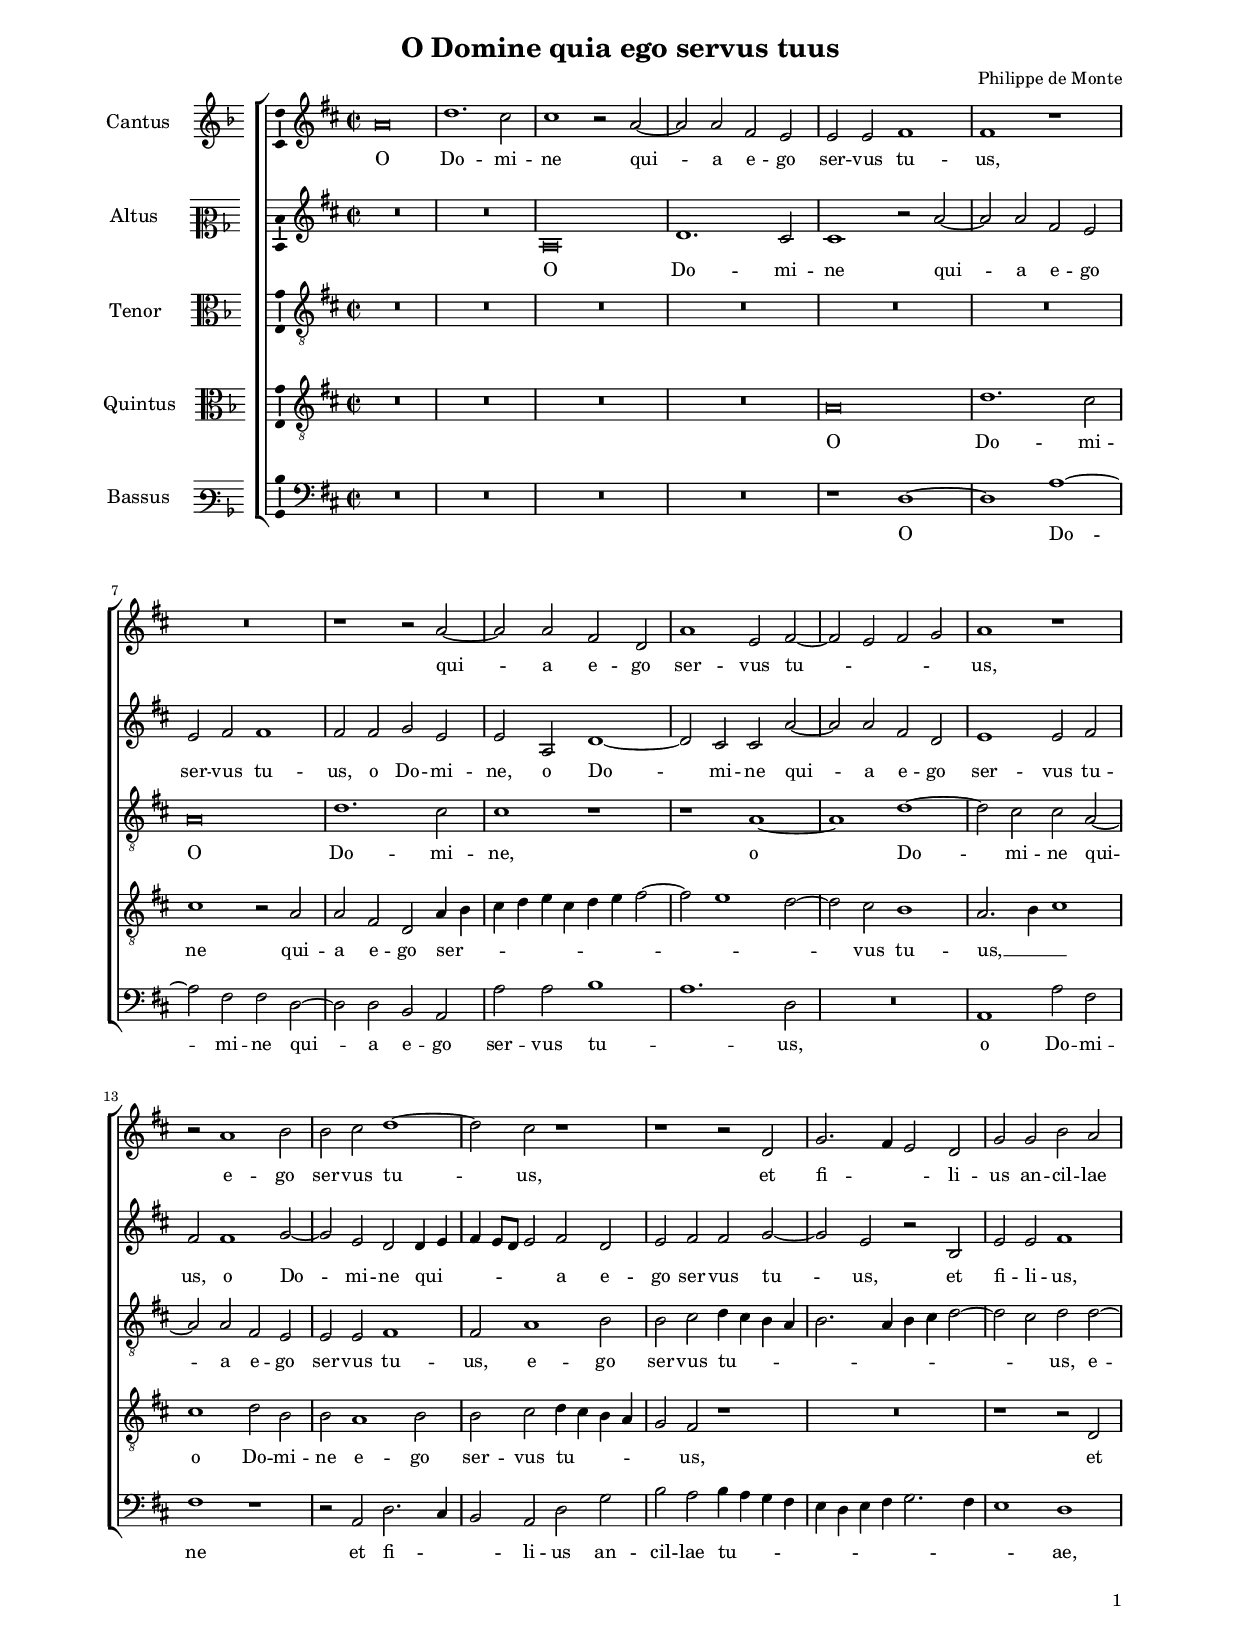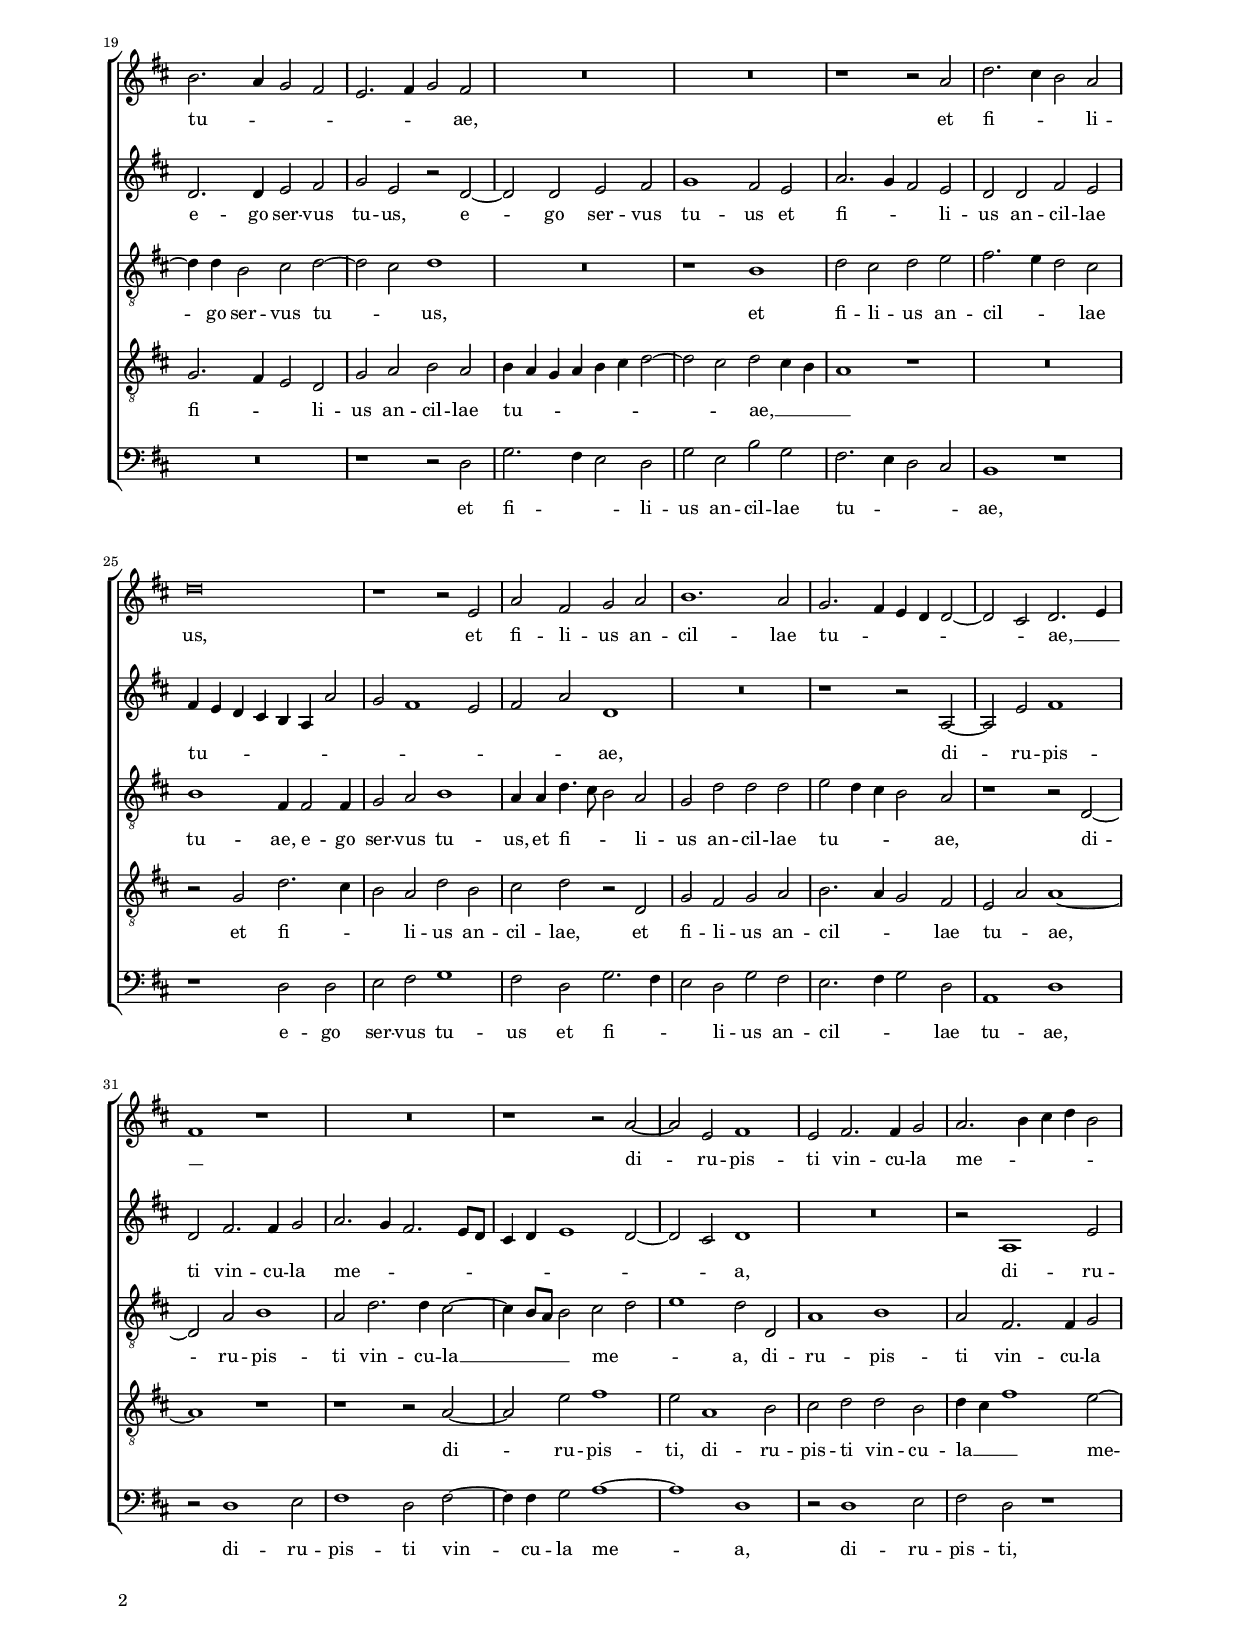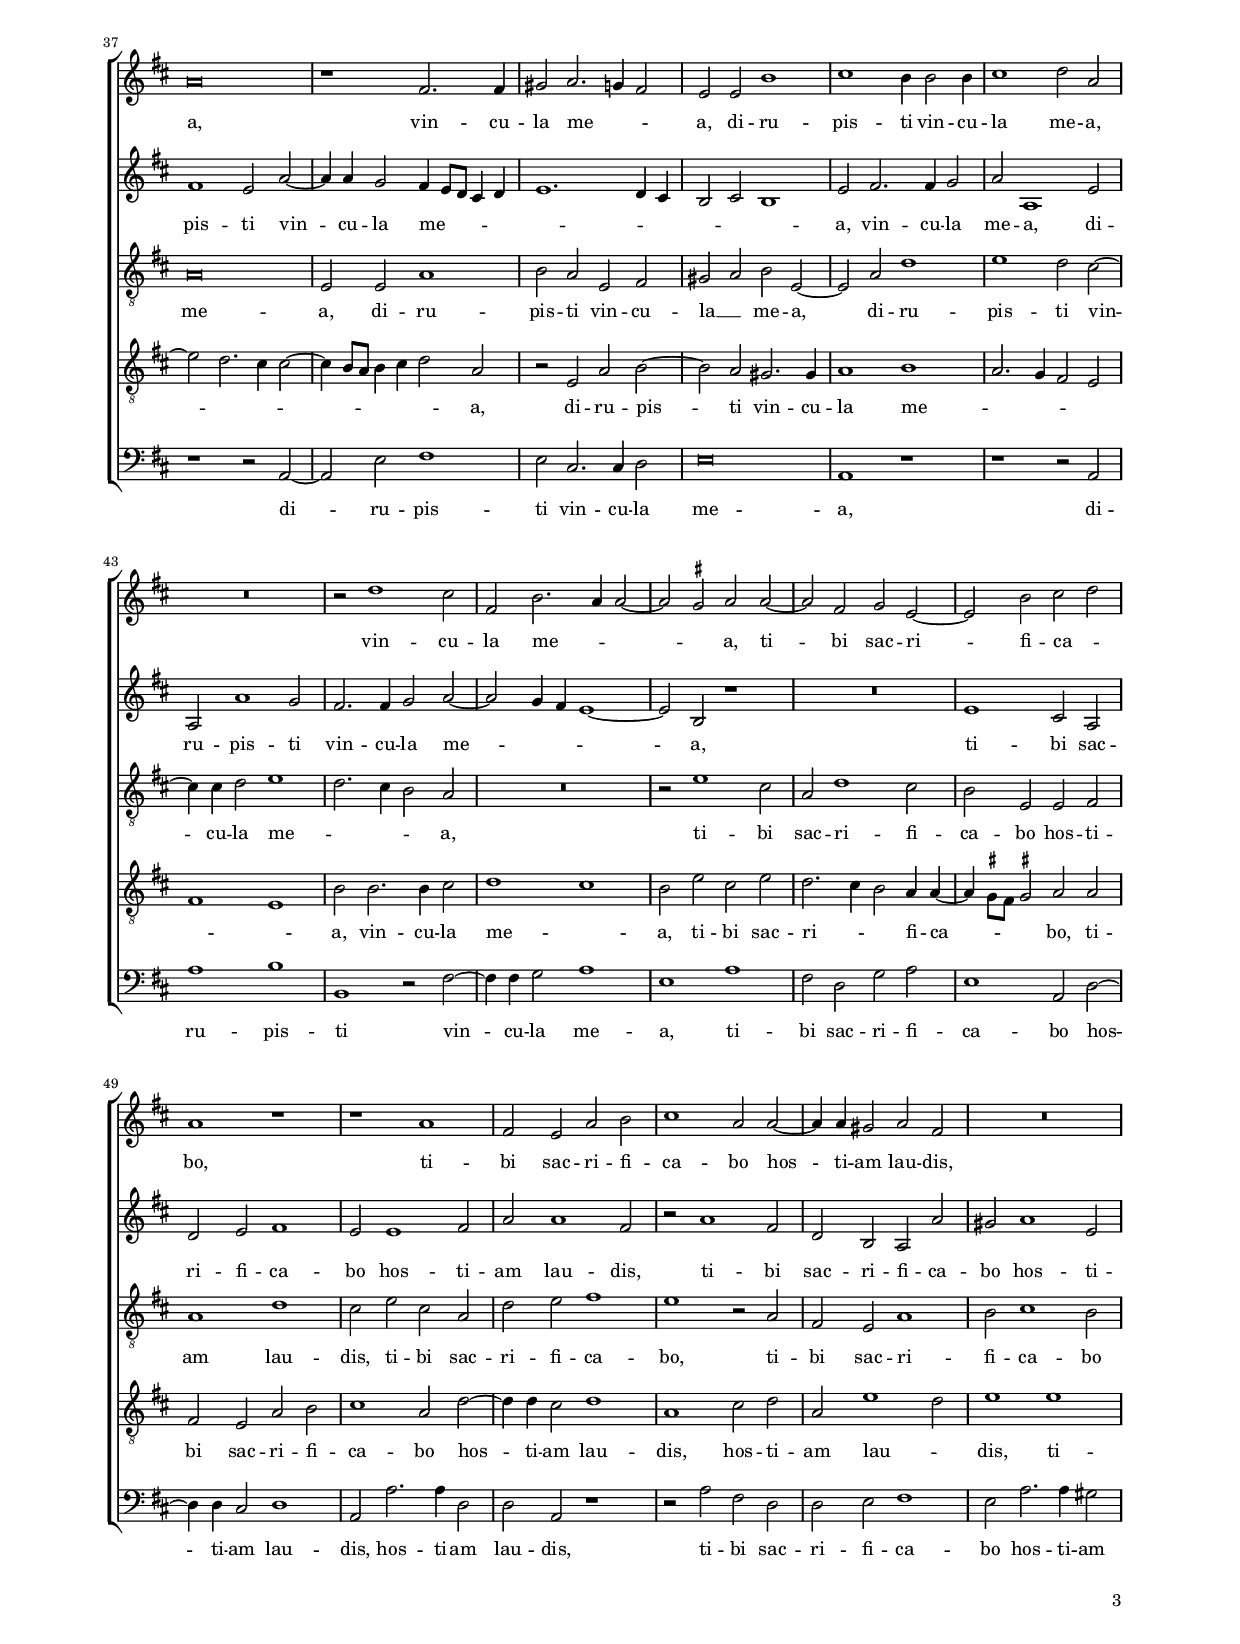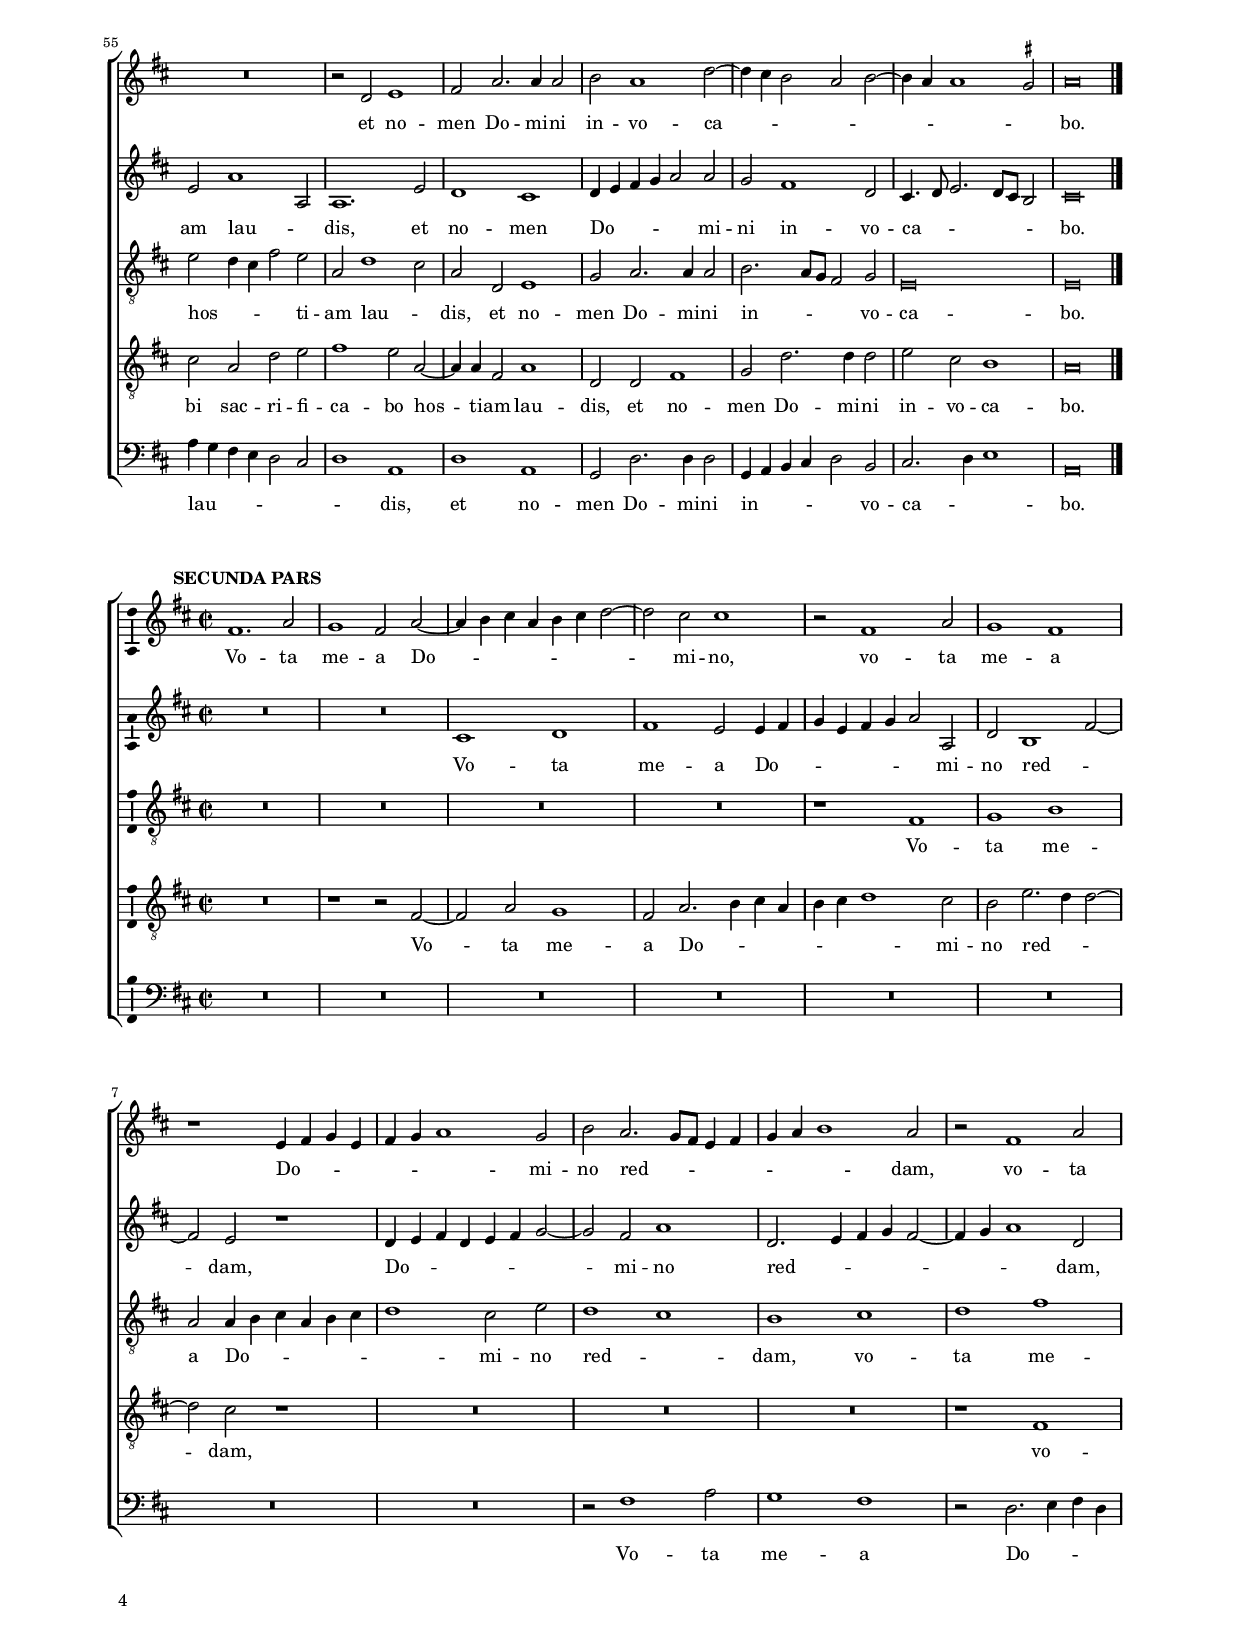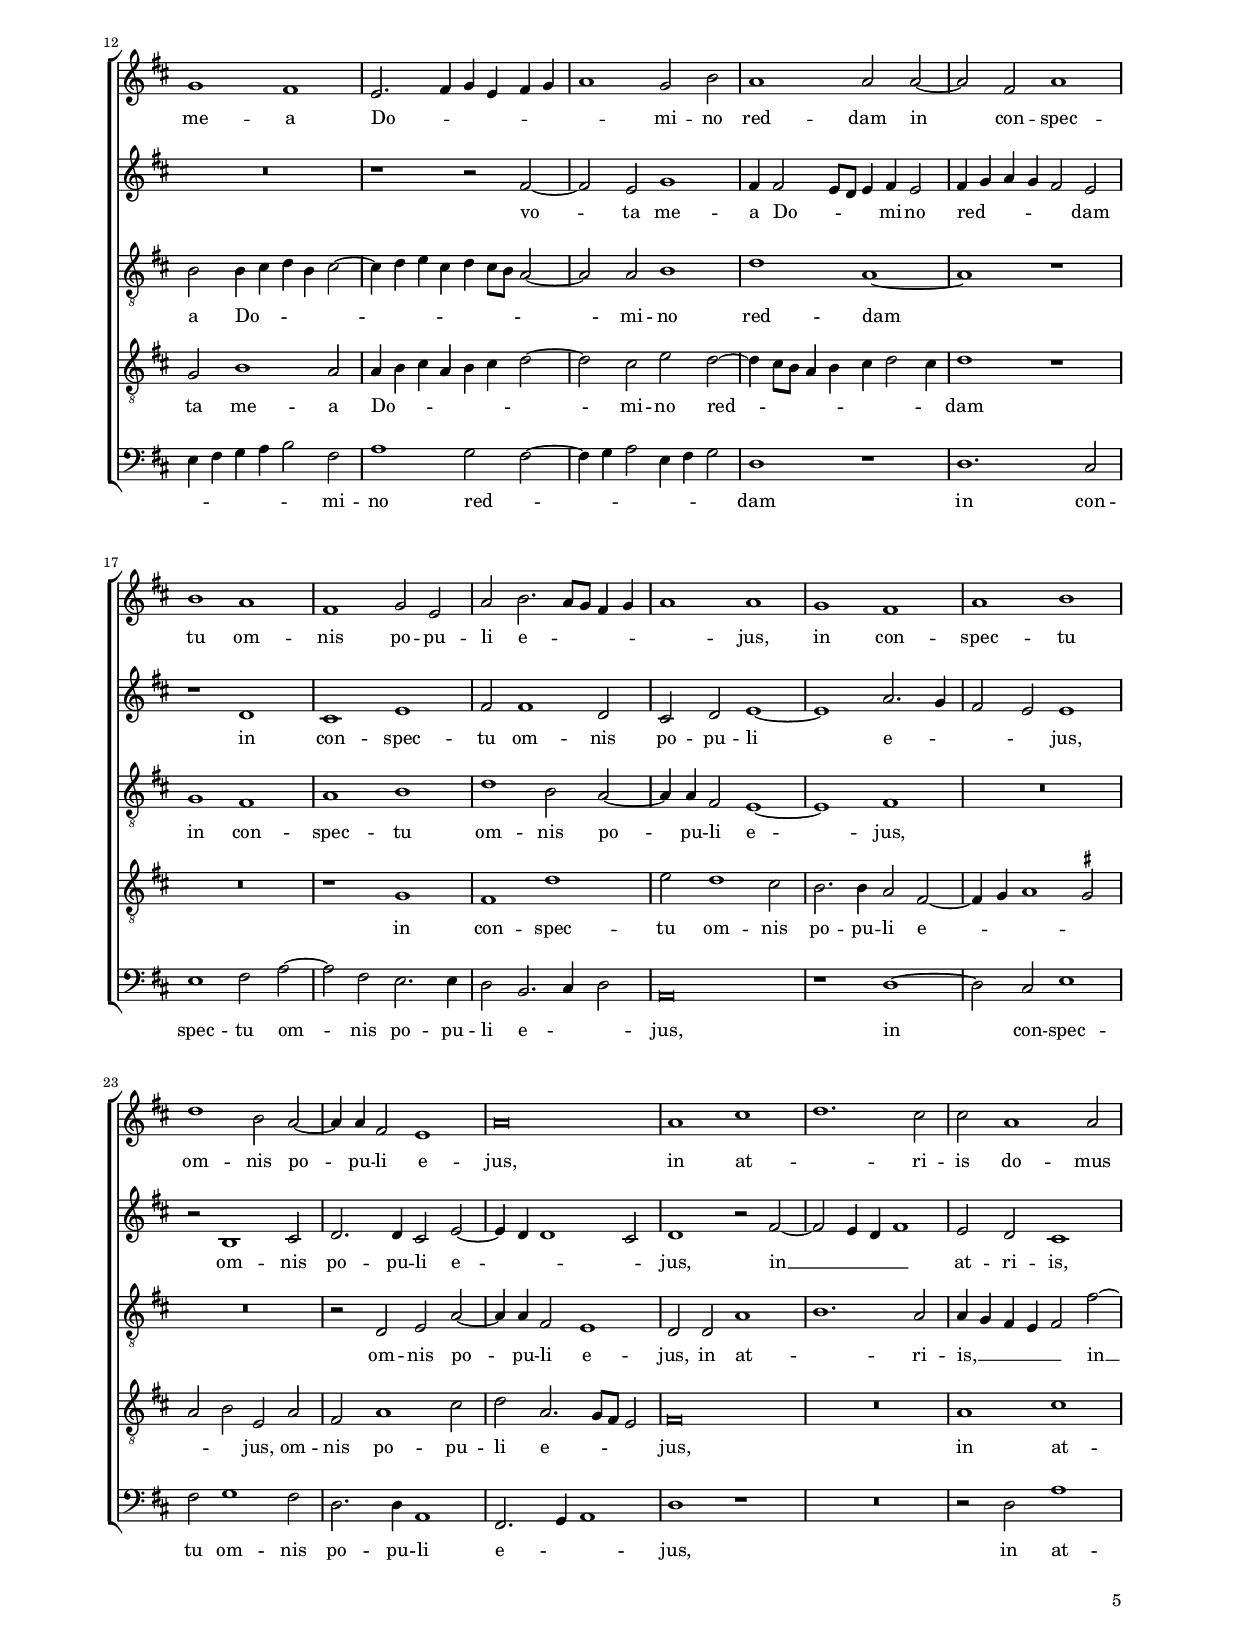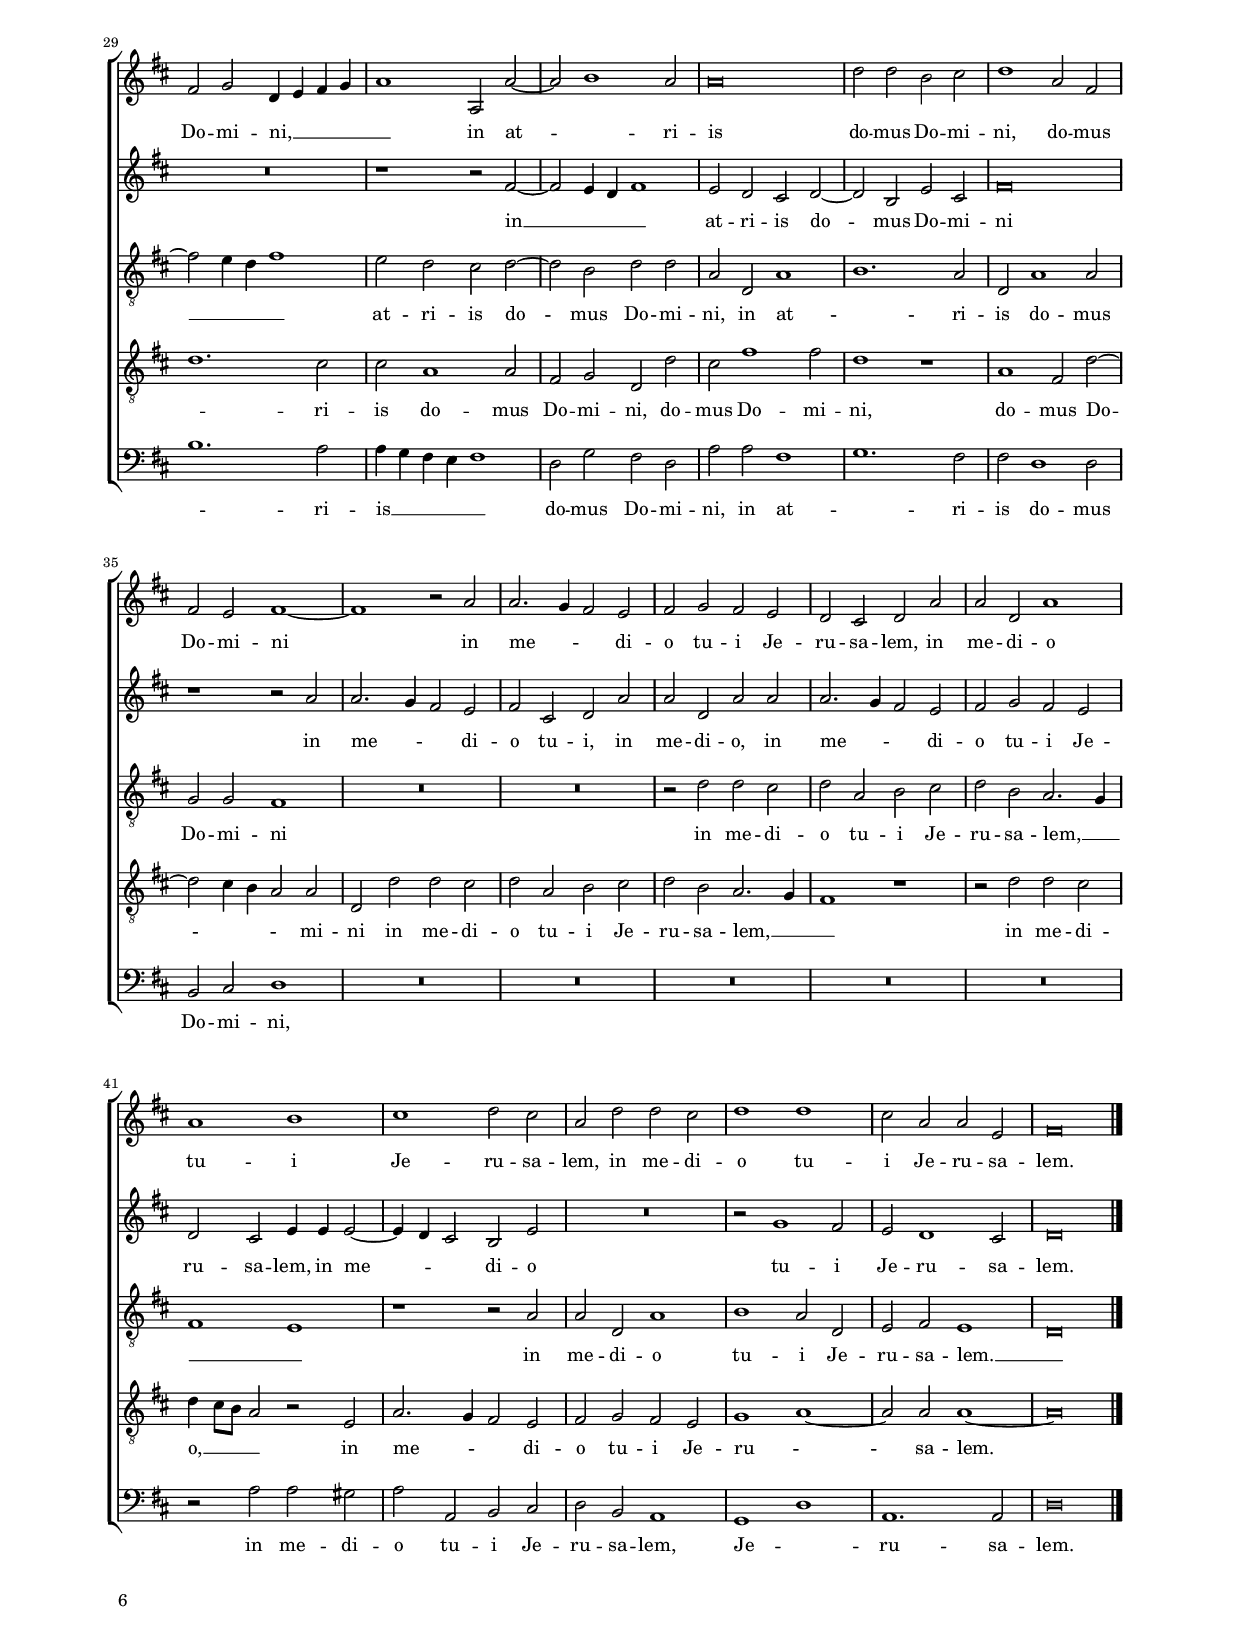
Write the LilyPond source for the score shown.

\header
{
  title="O Domine quia ego servus tuus"
  composer="Philippe de Monte"
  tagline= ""
}

\version "2.22.1"
\language deutsch
#(set-global-staff-size 15)
% #(set-default-paper-size "letter")
#(ly:set-option 'point-and-click #f)

	
	ficta = { \once \set suggestAccidentals = ##t }
	
	forget = #(define-music-function (music) (ly:music?) #{
		\accidentalStyle forget
		$music
		\accidentalStyle default
		#})
	

\paper
	{
	top-margin = 1.8 \cm
	bottom-margin = 1.2 \cm
	left-margin = 2 \cm
	right-margin = 2 \cm
	ragged-bottom = ##f
	ragged-last-bottom = ##f
	print-page-number = ##f
	score-system-spacing = #'((basic-distance . 16) (minimum-distance . 14) (padding . 5) (strechability . 150))
	system-system-spacing = #'((basic-distance . 16) (minimum-distance . 14) (padding . 5) (strechability . 150))
        oddFooterMarkup=\markup   \fill-line { "" \fromproperty #'page:page-number-string }
        evenFooterMarkup=\markup  \fill-line { \fromproperty #'page:page-number-string "" }
        last-bottom-spacing = #'((basic-distance . 12) (minimum-distance . 7) (padding . 4))
%	systems-per-page = 3
%	page-count = 6
%	min-systems-per-page = 3
	}

global = {
	\key f \major
	\time 2/2 \set Score.measureLength = #(ly:make-moment 2/1)
        \set Score.tempoHideNote = ##t
        \tempo 2 = 90
        \skip 1*2*61 \bar "|."
	}
	

incipitcantus = \markup { \score {
	{
	\set Staff.instrumentName = \markup { \fontsize #1 "Cantus" }
	\key f \major
	\clef violin
	s4 \bar ""
	}
	\layout  {
	raggedright = ##t
	indent = 1.8 \cm
	line-width = 2.5 \cm
	\context { \Staff \remove Time_signature_engraver }
	\override Staff.Clef.Y-extent = #'(0 . 0)
	}} \hspace #1 }
      
      
incipitaltus = \markup { \score {
	{
	\set Staff.instrumentName = \markup { \fontsize #1 "Altus" }
	\key f \major
	\clef mezzosoprano
	s4 \bar ""
	}
	\layout  {
	raggedright = ##t
	indent = 1.8 \cm
	line-width = 2.5 \cm
	\context { \Staff \remove Time_signature_engraver }
	\override Staff.Clef.Y-extent = #'(0 . 0)
	}} \hspace #1 }


incipittenor = \markup { \score {
	{
	\set Staff.instrumentName = \markup { \fontsize #1 "Tenor" }
	\key f \major
	\clef alto
	s4 \bar ""
	}
	\layout  {
	raggedright = ##t
	indent = 1.8 \cm
	line-width = 2.5 \cm
	\context { \Staff \remove Time_signature_engraver }
	\override Staff.Clef.Y-extent = #'(0 . 0)
	}} \hspace #1 }
      
      
incipitquintus = \markup { \score {
	{
	\set Staff.instrumentName = \markup { \fontsize #1 "Quintus" }
	\key f \major
	\clef alto
	s4 \bar ""
	}
	\layout  {
	raggedright = ##t
	indent = 1.8 \cm
	line-width = 2.5 \cm
	\context { \Staff \remove Time_signature_engraver }
	\override Staff.Clef.Y-extent = #'(0 . 0)
	}} \hspace #1 }
      
      
incipitbassus = \markup { \score {
	{
	\set Staff.instrumentName = \markup { \fontsize #1 "Bassus" }
	\key f \major
	\clef varbaritone
	s4 \bar ""
	}
	\layout  {
	raggedright = ##t
	indent = 1.8 \cm
	line-width = 2.5 \cm
	\context { \Staff \remove Time_signature_engraver }
	\override Staff.Clef.Y-extent = #'(0 . 0)
	}} \hspace #1 }


cantus =  \relative c''
	{
	c\breve
	f1. e2
	e1 r2 c~
	c2 c a g
%5
	g2 g a1 |
	a1 r
	R\breve
	r1 r2 c~
	c2 c a f
%10
	c'1 g2 a~ |
	a2 g a b
	c1 r
	r2 c1 d2
	d2 e f1~
%15
	f2 e r1 |
	r1 r2 f,
	b2. a4 g2 f
	b2 b d c
	d2. c4 b2 a
%20
	g2. a4 b2 a |
	R\breve
	R\breve
	r1 r2 c
	f2. e4 d2 c
%25
	f\breve |
	r1 r2 g,
	c2 a b c
	d1. c2
	b2. a4 g f f2~
%30
	f2 e f2. g4 |
	a1 r
	R\breve
	r1 r2 c~
	c2 g a1
%35
	g2 a2. a4 b2 |
	c2. d4 e f d2
	c\breve
    r1 a2. a4	
	h2 c2. b4 a2
%40
	g2 g d'1 |
	e1 d4 d2 d4
	e1 f2 c
	R\breve
	r2 f1 e2
%45
	a,2 d2. c4 c2~ |
	c2 \ficta h c c~
	c2 a b g~
	g2 d' e f
	c1 r
%50
	r1 c |
	a2 g c d
	e1 c2 c~
	c4 c h2 c a
	R\breve
%55
	R\breve |
	r2 f g1
	a2 c2. c4 c2
	d2 c1 f2~
	f4 e d2 c d~
%60
	d4 c c1 \ficta h2 |
	c\breve |
	}


altus =  \relative c'
    {
	R\breve
	R\breve
	c\breve
	f1. e2
%5
	e1 r2 c'~ |
	c2 c a g
	g2 a a1
	a2 a b g
	g2 c, f1~
%10
	f2 e e c'~ |
	c2 c a f
	g1 g2 a
	a2 a1 b2~
	b2 g f f4 g
%15
	a4 g8 f g2 a f |
	g2 a a b~
	b2 g r d
	g2 g a1
	f2. f4 g2 a
%20
	b2 g r f~ |
	f2 f g a
	b1 a2 g
	c2. b4 a2 g
	f2 f a g
%25
	a4 g f e d c c'2 |
	b2 a1 g2 |
	a2 c f,1
	R\breve
	r1 r2 c~
%30
	c2 g' a1 |
	f2 a2. a4 b2
	c2. b4 a2. g8 f
	e4 f g1 f2~
	f2 e f1
%35
	R\breve |
	r2 c1 g'2
	a1 g2 c~
	c4 c b2 a4 g8 f  e4 f
	g1. f4 e
%40
	d2 e d1 |
	g2 a2. a4 b2
	c2 c,1 g'2
	c,2 c'1 b2
	a2. a4 b2 c~
%45
	c2 b4 a g1~ |
	g2 d r1
	R\breve
	g1 e2 c
	f2 g a1
%50
	g2 g1 a2 |
	c2 c1 a2
	r2 c1 a2
	f2 d c c'
	h2 c1 g2
%55
	g2 c1 c,2 |
	c1. g'2
	f1 e
	f4 g a b c2 c
	b2 a1 f2
%60
	e4. f8 g2. f8 e d2 |
	e\breve |
	}


tenor =  \relative c'
	{
	R\breve
	R\breve
	R\breve
	R\breve
%5
	R\breve |
	R\breve
	c\breve
	f1. e2
	e1 r
%10
	r1 c~ |
	c1 f~
	f2 e e c~
	c2 c a g
	g2 g a1
%15
	a2 c1 d2 |
	d2 e f4 e d c
	d2. c4 d e f2~
	f2 e f f~
	f4 f d2 e f~
%20
	f2 e f1 |
	R\breve
	r1 d
	f2 e f g
	a2. g4 f2 e
%25
	d1 a4 a2 a4 |
	b2 c d1
	c4 c f4. e8 d2 c
	b2 f' f f
	g2 f4 e d2 c
%30
	r1 r2 f,~ |
	f2 c' d1
	c2 f2. f4 e2~
	e4 d8 c d2 e f
	g1 f2 f,
%35
	c'1 d |
	c2 a2. a4 b2
	c\breve
	g2 g c1
	d2 c g a
%40
	h2 c d g,~ |
	g2 c f1
	g1 f2 e~
	e4 e f2 g1
	f2. e4 d2 c
%45
	R\breve |
	r2 g'1 e2
	c2 f1 e2
	d2 g, g a
	c1 f
%50
	e2 g e c |
	f2 g a1
	g1 r2 c,
	a2 g c1
	d2 e1 d2
%55
	g2 f4 e a2 g |
	c,2 f1 e2
	c2 f, g1
	b2 c2. c4 c2
	d2. c8 b a2 b
%60
	g\breve |
	g\breve |
	}


quintus  =  \relative c'
	{
	R\breve
	R\breve
	R\breve
	R\breve
%5
	c\breve |
	f1. e2
	e1 r2 c
	c2 a f c'4 d
	e4 f g e f g a2~
%10
	a2 g1 f2~ |
	f2 e d1
	c2. d4 e1
	e1 f2 d
	d2 c1 d2
%15
	d2 e f4 e d c |
	b2 a r1
	R\breve
	r1 r2 f
	b2. a4 g2 f
%20
	b2 c d c |
	d4 c b c d e f2~
	f2 e f e4 d
	c1 r
	R\breve
%25
	r2 b f'2. e4 |
	d2 c f d
	e2 f r f,
	b2 a b c
	d2. c4 b2 a
%30
	g2 c c1~ |
	c1 r
	r1 r2 c~
	c2 g' a1
	g2 c,1 d2
%35
	e2 f f d |
	f4 e a1 g2~
	g2 f2. e4 e2~
	e4 d8 c d4 e f2 c
	r2 g c d~
%40
	d2 c h2. h4 |
	c1 d
	c2. b4 a2 g
	a1 g
	d'2 d2. d4 e2
%45
	f1 e |
	d2 g e g
	f2. e4 d2 c4 c~
	c4 \stemDown \ficta h8 a \stemNeutral \ficta h!2 c c
	a2 g c d
%50
	e1 c2 f~ |
	f4 f e2 f1
	c1 e2 f
	c2 g'1 f2
	g1 g
%55
	e2 c f g |
	a1 g2 c,~
	c4 c a2 c1
	f,2 f a1
	b2 f'2. f4 f2
%60
	g2 e d1 |
	c\breve |
	}


bassus  =  \relative c
	{
	R\breve
	R\breve
	R\breve
	R\breve
%5
	r1 f~ |
	f1 c'~
	c2 a a f~
	f2 f d c
	c'2 c d1
%10
	c1. f,2 |
	R\breve
	c1 c'2 a
	a1 r
	r2 c, f2. e4
%15
	d2 c f b |
	d2 c d4 c b a
	g4 f g a b2. a4
	g1 f
	R\breve
%20
	r1 r2 f |
	b2. a4 g2 f
	b2 g d' b
	a2. g4 f2 e
	d1 r
%25
	r1 f2 f |
	g2 a b1
	a2 f b2. a4
	g2 f b a
	g2. a4 b2 f
%30
	c1 f |
	r2 f1 g2
	a1 f2 a~
	a4 a b2 c1~
	c1 f,
%35
	r2 f1 g2 |
	a2 f r1
	r1 r2 c~
	c2 g' a1
	g2 e2. e4 f2
%40
	g\breve |
	c,1 r
	r1 r2 c
	c'1 d
	d,1 r2 a'~
%45
	a4 a b2 c1 |
	g1 c
	a2 f b c
	g1 c,2 f~
	f4 f e2 f1
%50
	c2 c'2. c4 f,2 |
	f2 c r1
	r2 c' a f
	f2 g a1
	g2 c2. c4 h2
%55
	c4 b a g f2 e |
	f1 c
	f1 c
	b2 f'2. f4 f2
	b,4 c d e f2 d
%60
	e2. f4 g1 |
	c,\breve |
	}


lyricscantus = \lyricmode {
	O Do -- mi -- ne
    qui -- a e -- go ser -- vus tu -- us,
    qui -- a e -- go ser -- vus tu -- _ _ _ us,
    e -- go ser -- vus tu -- us,
    et fi -- _ _ li -- us an -- cil -- lae tu -- _ _ _ _ _ _ ae,
    et fi -- _ _ li -- us,
    et fi -- li -- us an -- cil -- lae tu -- _ _ _ _ _ ae, __ _ _
    di -- ru -- pis -- ti vin -- cu -- la me -- _ _ _ _ a,
    vin -- cu -- la me -- _ _ a,
    di -- ru -- pis -- ti vin -- cu -- la me -- a,
    vin -- cu -- la me -- _ _ _ a,
    ti -- bi sac -- ri -- fi -- ca -- _ bo,
    ti -- bi sac -- ri -- fi -- ca -- bo
    hos -- ti -- am lau -- dis,
    et no -- men Do -- mi -- ni in -- vo -- ca -- _ _ _ _ _ _ _ bo.
	}


lyricsaltus = \lyricmode {
	O Do -- mi -- ne
    qui -- a e -- go ser -- vus tu -- us,
    o Do -- mi -- ne,
    o Do -- mi -- ne
    qui -- a e -- go ser -- vus tu -- us,
    o Do -- mi -- ne
    qui -- _ _ _ _ _ a e -- go ser -- vus tu -- us,
    et fi -- li -- us,
    e -- go ser -- vus tu -- us,
    e -- go ser -- vus tu -- us
    et fi -- _ _ li -- us an -- cil -- lae tu -- _ _ _ _ _ _ _ _ _ _ _ ae,
    di -- ru -- pis -- ti vin -- cu -- la me -- _ _ _ _ _ _ _ _ _ a,
    di -- ru -- pis -- ti vin -- cu -- la me -- _ _ _ _ _ _ _ _ _ _ a,
    vin -- cu -- la me -- a,
    di -- ru -- pis -- ti vin -- cu -- la me -- _ _ _ a,
    ti -- bi sac -- ri -- fi -- ca -- bo hos -- ti -- am lau -- dis,
    ti -- bi sac -- ri -- fi -- ca -- bo hos -- ti -- am lau -- _ dis,
    et no -- men Do -- _ _ _ _ mi -- ni in -- vo -- ca -- _ _ _ _ _ bo.
	}


lyricstenor = \lyricmode {
	O Do -- mi -- ne,
    o Do -- mi -- ne
    qui -- a e -- go ser -- vus tu -- us,
    e -- go ser -- vus tu -- _ _ _ _ _ _ _ _ _ us,
    e -- go ser -- vus tu -- _ us,
    et fi -- li -- us an -- cil -- _ _ lae tu -- ae,
    e -- go ser -- vus tu -- us,
    et fi -- _ _ li -- us an -- cil -- lae tu -- _ _ _ ae,
    di -- ru -- pis -- ti vin -- cu -- la __ _ _ _ me -- _ _ a,
    di -- ru -- pis -- ti vin -- cu -- la me -- a,
    di -- ru -- pis -- ti vin -- cu -- la __ _ me -- a,
    di -- ru -- pis -- ti vin -- cu -- la me -- _ _ _ a,
    ti -- bi sac -- ri -- fi -- ca -- bo hos -- ti -- am lau -- dis,
    ti -- bi sac -- ri -- fi -- ca -- bo,
    ti -- bi sac -- ri -- fi -- ca -- bo
    hos -- _ _ _ ti -- am lau -- _ dis,
    et no -- men Do -- mi -- ni in -- _ _ _ vo -- ca -- bo.
	}


lyricsquintus = \lyricmode {
	O Do -- mi -- ne
    qui -- a e -- go ser -- _ _ _ _ _ _ _ _ _ _ vus tu -- us, __ _ _ 
    o Do -- mi -- ne
    e -- go ser -- vus tu -- _ _ _ _ us,
    et fi -- _ _ li -- us an -- cil -- lae tu -- _ _ _ _ _ _ _ ae, __ _ _ _
    et fi -- _ _ li -- us an -- cil -- lae,
    et fi -- li -- us an -- cil -- _ _ lae tu -- _ ae,
    di -- ru -- pis -- ti,
    di -- ru -- pis -- ti vin -- cu -- la __ _ _ me -- _ _ _ _ _ _ _ _ a,
    di -- ru -- pis -- ti vin -- cu -- la me -- _ _ _ _ _ _ a,
    vin -- cu -- la me -- _ a,
    ti -- bi sac -- ri -- _ _ fi -- ca -- _ _ _ bo,
    ti -- bi sac -- ri -- fi -- ca -- bo hos -- ti -- am lau -- dis,
    hos -- ti -- am lau -- _ dis,
    ti -- bi sac -- ri -- fi -- ca -- bo hos -- ti -- am lau -- dis,
    et no -- men Do -- mi -- ni in -- vo -- ca -- bo.
	}


lyricsbassus = \lyricmode {
	O Do -- mi -- ne
    qui -- a e -- go ser -- vus tu -- _ us,
    o Do -- mi -- ne
    et fi -- _ _ li -- us an -- cil -- lae tu -- _ _ _ _ _ _ _ _ _ _ ae,
    et fi -- _ _ li -- us an -- cil -- lae tu -- _ _ _ ae,
    e -- go ser -- vus tu -- us
    et fi -- _ _ li -- us an -- cil -- _ _ lae tu -- ae,
    di -- ru -- pis -- ti vin -- cu -- la me -- a,
    di -- ru -- pis -- ti,
    di -- ru -- pis -- ti vin -- cu -- la me -- a,
    di -- ru -- pis -- ti vin -- cu -- la me -- a,
    ti -- bi sac -- ri -- fi -- ca -- bo hos -- ti -- am lau -- dis,
    hos -- ti -- am lau -- dis,
    ti -- bi sac -- ri -- fi -- ca -- bo hos -- ti -- am lau -- _ _ _ _ _ _ dis,
    et no -- men Do -- mi -- ni in -- _ _ _ _ vo -- ca -- _ _ bo.
	}


\score
{  
	\transpose f d {
	\new ChoirStaff \with { \override StaffGrouper.staff-staff-spacing.basic-distance = #12 }
	<<

	\new Staff << \global
	\new Voice="v1" {
		\set Staff.instrumentName=\incipitcantus
		\set Staff.midiInstrument = "reed organ"
		\clef violin
		\cantus }
	\new Lyrics \lyricsto "v1" {\lyricscantus }
	>>


	\new Staff << \global
	\new Voice="v2" {
		\set Staff.instrumentName=\incipitaltus
		\set Staff.midiInstrument = "reed organ"
                \clef violin % "G_8"
		\altus}
	\new Lyrics \lyricsto "v2" {\lyricsaltus }
	>>


	\new Staff << \global
	\new Voice="v3" {
		\set Staff.instrumentName=\incipittenor
		\set Staff.midiInstrument = "reed organ"
		\clef "G_8"
		\tenor }
	\new Lyrics \lyricsto "v3" {\lyricstenor }
	>>


	\new Staff << \global
	\new Voice="v5" {
		\set Staff.instrumentName=\incipitquintus
		\set Staff.midiInstrument = "reed organ"
		\clef "G_8"
		\quintus}
	\new Lyrics \lyricsto "v5" {\lyricsquintus }
	>>


	\new Staff << \global
	\new Voice="v4" {
		\set Staff.instrumentName=\incipitbassus
		\set Staff.midiInstrument = "reed organ"
		\clef bass
		\bassus }
	\new Lyrics \lyricsto "v4" {\lyricsbassus}
	>>

	>>
	} % transpose

	\layout
	{
	indent = 2.5 \cm
	\context { \Staff \override TimeSignature.break-visibility = #end-of-line-invisible }
	\context { \Lyrics \override VerticalAxisGroup.nonstaff-relatedstaff-spacing.padding = #1.4 }
%	\context { \Lyrics \override LyricText.font-size = #1 }
	\context { \Staff \consists "Ambitus_engraver" }
	\context { \Score \override BarNumber.padding = #2 }
	\context { \Voice \override NoteHead.style = #'baroque }
	}


\midi
	{
	}

}

%%%%%%%%%%%%%%%%%%%%  SECUNDA PARS %%%%%%%%%%%%%%%%%%%%


global = {
	\key f \major
	\time 2/2 \set Score.measureLength = #(ly:make-moment 2/1)
        \set Score.tempoHideNote = ##t
        \tempo 2 = 90
        \skip 1*2*46 \bar "|."
	}


cantus =  \relative c''
	{
    a1. c2
    b1 a2 c~
	c4 d e c d e f2~
	f2 e e1
%5
	r2 a,1 c2 |
	b1 a
	r1 g4 a b g
	a4 b c1 b2
	d2 c2. b8 a g4 a
%10
	b4 c d1 c2 |
	r2 a1 c2
	b1 a
	g2. a4 b g a b
	c1 b2 d
%15
	c1 c2 c~ |
	c2 a c1
	d1 c
	a1 b2 g
	c2 d2. c8 b a4 b
%20
	c1 c |
	b1 a
	c1 d
	f1 d2 c~
	c4 c a2 g1
%25
	c\breve |
	c1 e
	f1. e2
	e2 c1 c2
	a2 b f4 g a b
%30
	c1 c,2 c'~ |
	c2 d1 c2
	c\breve
	f2 f d e
	f1 c2 a
%35
	a2 g a1~ |
	a1 r2 c
	c2. b4 a2 g
	a2 b a g
	f2 e f c'
%40
	c2 f, c'1 |
	c1 d
	e1 f2 e
	c2 f f e
	f1 f
%45
	e2 c c g |
	a\breve |
	}


altus =  \relative c'
    {
	R\breve
	R\breve
	e1 f
	a1 g2 g4 a
%5
	b4 g a b c2 c, |
	f2 d1 a'2~
	a2 g r1
	f4 g a f g a b2~
	b2 a c1
%10
	f,2. g4 a b a2~ |
	a4 b c1 f,2
	R\breve
	r1 r2 a~
	a2 g b1
%15
	a4 a2 g8 f g4 a g2 |
	a4 b c b a2 g
	r1 f
	e1 g
	a2 a1 f2
%20
	e2 f g1~ |
	g1 c2. b4
	a2 g g1
	r2 d1 e2
	f2. f4 e2 g~
%25
	g4 f f1 e2 |
	f1 r2 a~
	a2 g4 f a1
	g2 f e1
	R\breve
%30
	r1 r2 a~ |
	a2 g4 f a1
	g2 f e f~
	f2 d g e
	a\breve
%35
	r1 r2 c |
	c2. b4 a2 g
	a2 e f c'
	c2 f, c' c
	c2. b4 a2 g
%40
	a2 b a g |
	f2 e g4 g g2~
	g4 f e2 d2 g
	R\breve
	r2 b1 a2
%45
	g2 f1 e2 |
	f\breve |
	}


tenor =  \relative c'
	{
	R\breve
	R\breve
	R\breve
	R\breve
%5
	r1 a |
	b1 d
	c2 c4 d e c d e
	f1 e2 g
	f1 e
%10
	d1 e |
	f1 a
	d,2 d4 e f d e2~
	e4 f g e f e8 d c2~
	c2 c d1
%15
	f1 c~ |
	c1 r
	b1 a
	c1 d
	f1 d2 c~
%20
	c4 c a2 g1~ |
	g1 a
	R\breve
	R\breve
	r2 f g c~
%25
	c4 c a2 g1 |
	f2 f c'1
	d1. c2
	c4 b a g a2 a'~
	a2 g4 f a1
%30
	g2 f e f~ |
	f2 d f f
	c2 f, c'1
	d1. c2
	f,2 c'1 c2
%35
	b2 b a1 |
	R\breve
	R\breve
	r2 f' f e
	f2 c d e
%40
	f2 d c2. b4 |
	a1 g
	r1 r2 c
	c2 f, c'1
	d1 c2 f,
%45
	g2 a g1 |
	f\breve |
	}


quintus  =  \relative c'
	{
	R\breve
	r1 r2 a~
	a2 c b1
	a2 c2. d4 e c
%5
	d4 e f1 e2 |
	d2 g2. f4 f2~
	f2 e r1
	R\breve
	R\breve
%10
	R\breve |
	r1 a,
	b2 d1 c2
	c4 d e c d e f2~
	f2 e g f~
%15
	f4 e8 d c4 d e f2 e4 |
	f1 r
	R\breve
	r1 b,
	a1 f'
%20
	g2 f1 e2 |
	d2. d4 c2 a~
	a4 b c1 \ficta h2
	c2 d g, c
	a2 c1 e2
%25
	f2 c2. b8 a g2 |
	a\breve
	R\breve
	c1 e
	f1. e2
%30
	e2 c1 c2 |
	a2 b f f'
	e2 a1 a2
	f1 r
	c1 a2 f'~
%35
	f2 e4 d c2 c |
	f,2 f' f e
	f2 c d e
	f2 d c2. b4
	a1 r
%40
	r2 f' f e |
	f4 e8 d c2 r g
	c2. b4 a2 g
	a2 b a g
	b1 c~
%45
	c2 c c1~
	c\breve |
	}


bassus  =  \relative c
	{
	R\breve
	R\breve
	R\breve
	R\breve
%5
	R\breve |
	R\breve
	R\breve
	R\breve
	r2 a'1 c2
%10
	b1 a |
	r2 f2. g4 a f
	g4 a b c d2 a
	c1 b2 a~
	a4 b c2 g4 a b2
%15
	f1 r |
	f1. e2
	g1 a2 c~
	c2 a g2. g4
	f2 d2. e4 f2
%20
	c\breve |
	r1 f~
	f2 e g1
	a2 b1 a2
	f2. f4 c1
%25
	a2. b4 c1 |
	f1 r
	R\breve
	r2 f c'1
	d1. c2
%30
	c4 b a g a1 |
	f2 b a f
	c'2 c a1
	b1. a2
	a2 f1 f2
%35
	d2 e f1 |
	R\breve
	R\breve
	R\breve
	R\breve
%40
	R\breve |
	r2 c' c h
	c2 c, d e
	f2 d c1
	b1 f'
%45
	c1. c2 |
	f\breve |
	}


lyricscantus = \lyricmode {
	Vo -- ta me -- a Do -- _ _ _ _ _ _ mi -- no,
    vo -- ta me -- a Do -- _ _ _ _ _ _ mi -- no red -- _ _ _ _ _ _ _ dam,
    vo -- ta me -- a Do -- _ _ _ _ _ _ mi -- no red -- dam
    in con -- spec -- tu om -- nis po -- pu -- li e -- _ _ _ _ _ jus,
    in con -- spec -- tu om -- nis po -- pu -- li e -- jus,
    in at -- _ ri -- is do -- mus Do -- mi -- ni, __ _ _ _ _
    in at -- _ ri -- is do -- mus Do -- mi -- ni,
    do -- mus Do -- mi -- ni
    in me -- _ _ di -- o tu -- i Je -- ru -- sa -- lem,
    in me -- di -- o tu -- i Je -- ru -- sa -- lem,
    in me -- di -- o tu -- i Je -- ru -- sa -- lem.
	}


lyricsaltus = \lyricmode {
	Vo -- ta me -- a Do -- _ _ _ _ _ _ mi -- no red -- _ dam,
    Do -- _ _ _ _ _ _ mi -- no red -- _ _ _ _ _ _ dam,
    vo -- ta me -- a Do -- _ _ _ mi -- no red -- _ _ _ _ dam
    in con -- spec -- tu om -- nis po -- pu -- li e -- _ _ _ jus,
    om -- nis po -- pu -- li e -- _ _ _ jus,
    in __ _ _ _ at -- ri -- is,
    in __ _ _ _ at -- ri -- is do -- mus Do -- mi -- ni
    in me -- _ _ di -- o tu -- i,
    in me -- di -- o,
    in me -- _ _ di -- o tu -- i Je -- ru -- sa -- lem,
    in me -- _ _ di -- o tu -- i Je -- ru -- sa -- lem.
	}


lyricstenor = \lyricmode {
	Vo -- ta me -- a Do -- _ _ _ _ _ _ mi -- no red -- _ dam,
    vo -- ta me -- a Do -- _ _ _ _ _ _ _ _ _ _ _ mi -- no red -- dam
    in con -- spec -- tu om -- nis po -- pu -- li e -- jus,
    om -- nis po -- pu -- li e -- jus,
    in at -- _ ri -- is, __ _ _ _ _
    in __ _ _ _ at -- ri -- is do -- mus Do -- mi -- ni,
    in at -- _ ri -- is do -- mus Do -- mi -- ni
    in me -- di -- o tu -- i Je -- ru -- sa -- lem, __ _ _ _
    in me -- di -- o tu -- i Je -- ru -- sa -- lem. __ _
	}


lyricsquintus = \lyricmode {
	Vo -- ta me -- a Do -- _ _ _ _ _ _ mi -- no red -- _ _ dam,
    vo -- ta me -- a Do -- _ _ _ _ _ _ mi -- no red -- _ _ _ _ _ _ _ dam
    in con -- spec -- tu om -- nis po -- pu -- li e -- _ _ _ _ _ jus,
    om -- nis po -- pu -- li e -- _ _ _ jus,
    in at -- _ ri -- is do -- mus Do -- mi -- ni,
    do -- mus Do -- mi -- ni,
    do -- mus Do -- _ _ _ mi -- ni
    in me -- di -- o tu -- i Je -- ru -- sa -- lem, __ _ _
    in me -- di -- o, __ _ _ _
    in me -- _ _ di -- o tu -- i Je -- ru -- _ sa -- lem.
	}


lyricsbassus = \lyricmode {
	Vo -- ta me -- a Do -- _ _ _ _ _ _ _ _ mi -- no red -- _ _ _ _ _ _ dam
    in con -- spec -- tu om -- nis po -- pu -- li e -- _ _ jus,
    in con -- spec -- tu om -- nis po -- pu -- li e -- _ _ jus,
    in at -- _ ri -- is __ _ _ _ _ do -- mus Do -- mi -- ni,
    in at -- _ ri -- is do -- mus Do -- mi -- ni,
    in me -- di -- o tu -- i Je -- ru -- sa -- lem,
    Je -- _ ru -- sa -- lem.
	}


\score
	{  
	\transpose f d {
	\new ChoirStaff \with { \override StaffGrouper.staff-staff-spacing.basic-distance = #12 }
	<<

	\new Staff <<\global
	\new Voice="v1" {
	  %\set Staff.instrumentName=Cantus
		\set Staff.midiInstrument = "reed organ"
		\clef violin
		\cantus }
	\new Lyrics \lyricsto "v1" {\lyricscantus }
	>>


	\new Staff << \global
	\new Voice="v2" {
	  %\set Staff.instrumentName=Altus
		\set Staff.midiInstrument = "reed organ"
		\clef violin % "G_8"
		\altus}
	\new Lyrics \lyricsto "v2" {\lyricsaltus }
	>>


	\new Staff <<\global
	\new Voice="v3" {
	  %\set Staff.instrumentName=Tenor
		\set Staff.midiInstrument = "reed organ"
		\clef "G_8"
		\tenor }
	\new Lyrics \lyricsto "v3" {\lyricstenor }
	>>


	\new Staff << \global
	\new Voice="v5" {
	  %\set Staff.instrumentName=Quintus
		\set Staff.midiInstrument = "reed organ"
		\clef "G_8"
		\quintus}
	\new Lyrics \lyricsto "v5" {\lyricsquintus }
	>>


	\new Staff <<\global
	\new Voice="v4" {
	  %\set Staff.instrumentName=Bassus
		\set Staff.midiInstrument = "reed organ"
		\clef bass
		\bassus }
	\new Lyrics \lyricsto "v4" {\lyricsbassus}
	>>
	
	>>
	} % transpose

	\layout
	{
	indent = 0 \cm
	\context { \Staff \override TimeSignature.break-visibility = #end-of-line-invisible }
	\context { \Lyrics \override VerticalAxisGroup.nonstaff-relatedstaff-spacing.padding = #1.4 }
%	\context { \Lyrics \override LyricText.font-size = #1 }
	\context { \Staff \consists "Ambitus_engraver" }
	\context { \Score \override BarNumber.padding = #2 }
	\context { \Voice \override NoteHead.style = #'baroque }
	}

    \header { piece = \markup { \raise #2 \hspace # 7 \bold "SECUNDA PARS"} }

\midi
	{
	}
	
}

% EOF
